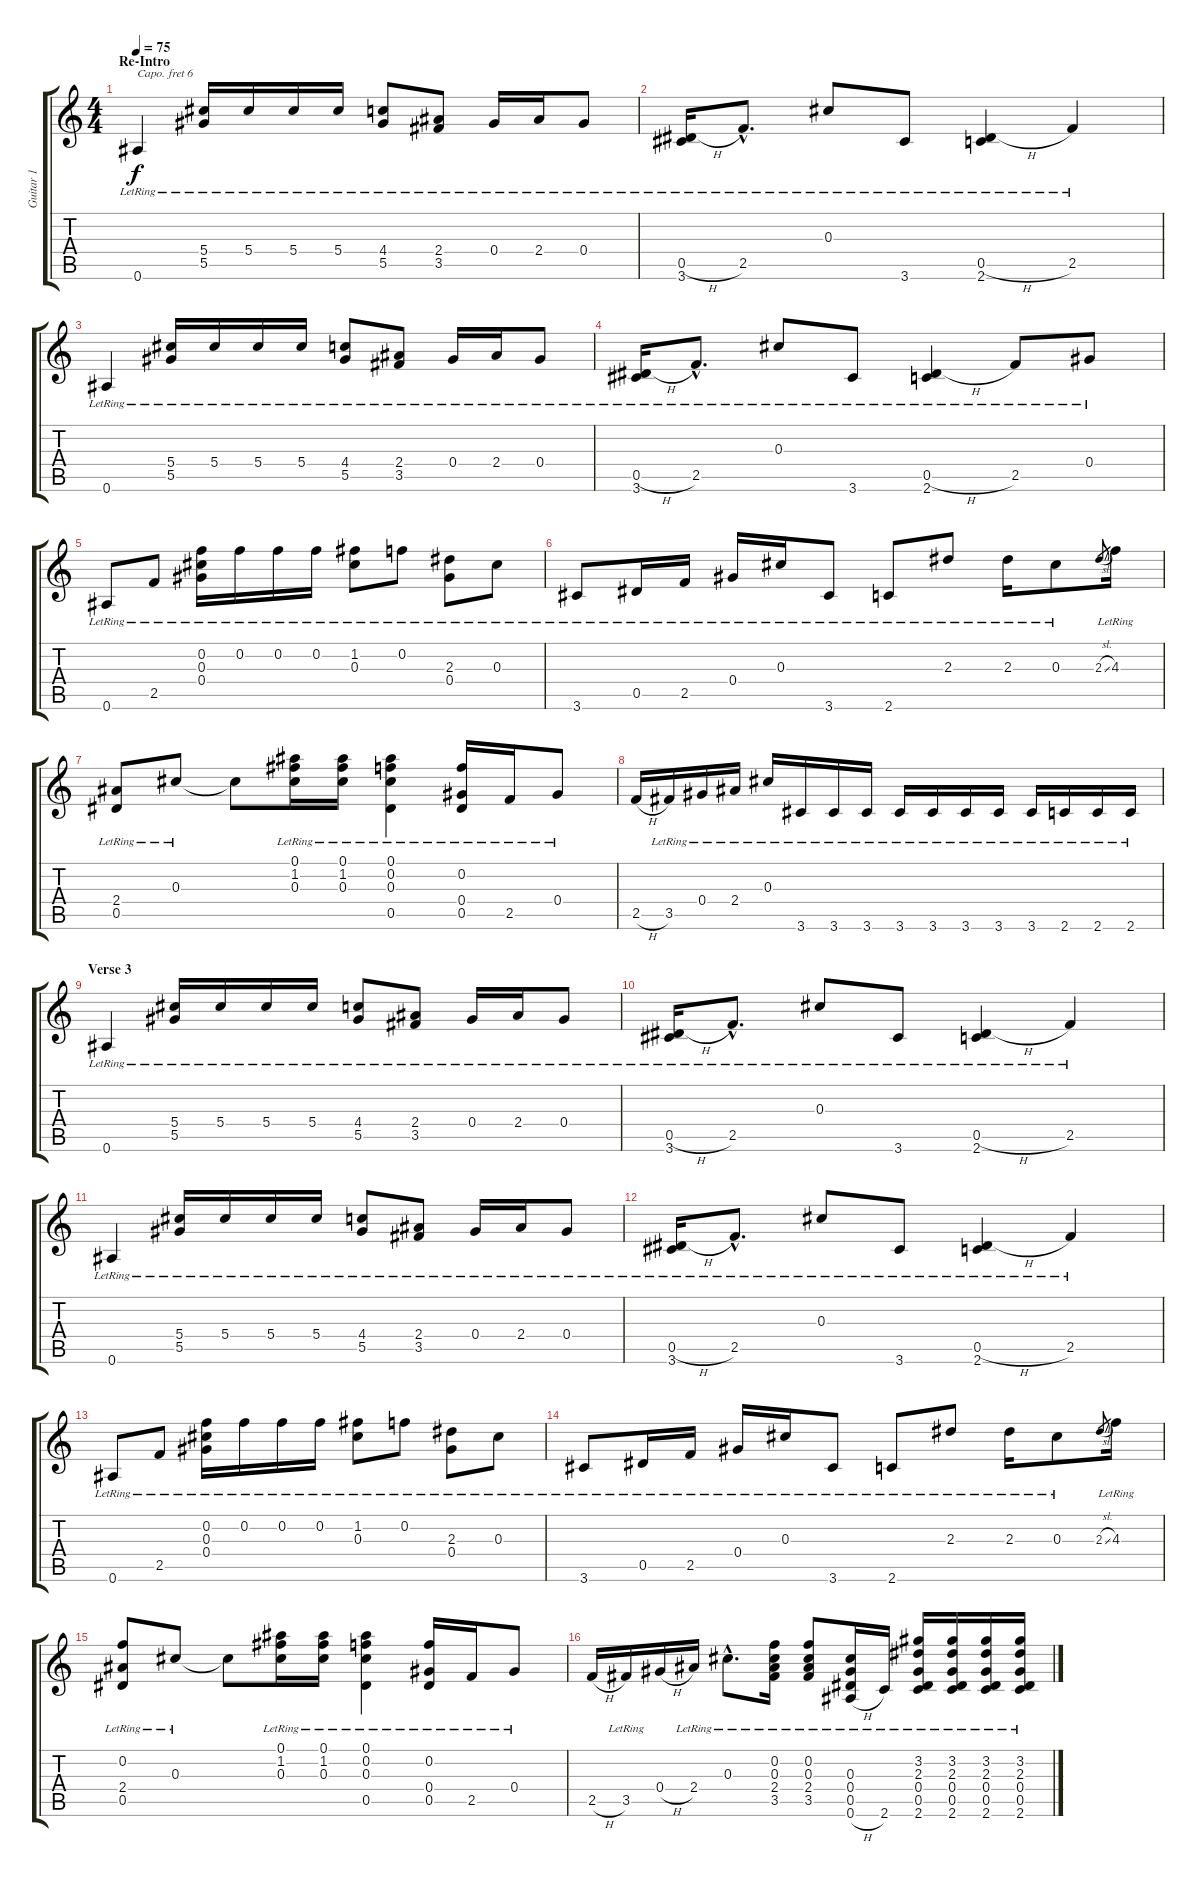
\track ("Guitar 1" "Guitar 1") {instrument acousticguitarsteel}
\staff {score tabs}
\capo 6
\tuning (E4 B3 G3 D3 A2 E2) {hide}
\ts (4 4)
\section ("" "Re-Intro")
\tempo 75
\clef g2
\ks c
0.6{lr}.4{dy f} (5.4{lr} 5.5{lr}).16 5.4{lr}.16 5.4{lr}.16 5.4{lr}.16 (4.4{lr} 5.5{lr}).8 (2.4{lr} 3.5{lr}).8 0.4{lr}.16 2.4{lr}.16 0.4{lr}.8 |
(0.5{h} 3.6{lr}).16 2.5{hac lr}.8{d} 0.3{lr}.8 3.6{lr}.8 (0.5{h} 2.6{lr}).4 2.5{lr}.4 |
0.6{lr}.4 (5.4{lr} 5.5{lr}).16 5.4{lr}.16 5.4{lr}.16 5.4{lr}.16 (4.4{lr} 5.5{lr}).8 (2.4{lr} 3.5{lr}).8 0.4{lr}.16 2.4{lr}.16 0.4{lr}.8 |
(0.5{h} 3.6{lr}).16 2.5{hac lr}.8{d} 0.3{lr}.8 3.6{lr}.8 (0.5{h} 2.6{lr}).4 2.5{lr}.8 0.4{lr}.8 |
0.6{lr}.8 2.5{lr}.8 (0.2{lr} 0.3{lr} 0.4{lr}).16 0.2{lr}.16 0.2{lr}.16 0.2{lr}.16 (1.2{lr} 0.3{lr}).8 0.2{lr}.8 (2.3{lr} 0.4{lr}).8 0.3{lr}.8 |
3.6{lr}.8 0.5{lr}.16 2.5{lr}.16 0.4{lr}.16 0.3{lr}.16 3.6{lr}.8 2.6{lr}.8 2.3{lr}.8 2.3{lr}.16 0.3{lr}.8 2.3{sl}.8{gr} 4.3{lr}.16 |
(2.4{lr} 0.5{lr}).8 0.3{lr}.8 0.3{t}.8 (0.1{lr} 1.2{lr} 0.3{lr}).16 (0.1{lr} 1.2{lr} 0.3{lr}).16 (0.1{lr} 0.2{lr} 0.3{lr} 0.5{lr}).4 (0.2{lr} 0.4{lr} 0.5{lr}).16 2.5{lr}.16 0.4{lr}.8 |
2.5{h}.16 3.5{lr}.16 0.4{lr}.16 2.4{lr}.16 0.3{lr}.16 3.6{lr}.16 3.6{lr}.16 3.6{lr}.16 3.6{lr}.16 3.6{lr}.16 3.6{lr}.16 3.6{lr}.16 3.6{lr}.16 2.6{lr}.16 2.6{lr}.16 2.6{lr}.16 |
\section ("" "Verse 3")
0.6{lr}.4 (5.4{lr} 5.5{lr}).16 5.4{lr}.16 5.4{lr}.16 5.4{lr}.16 (4.4{lr} 5.5{lr}).8 (2.4{lr} 3.5{lr}).8 0.4{lr}.16 2.4{lr}.16 0.4{lr}.8 |
(0.5{h} 3.6{lr}).16 2.5{hac lr}.8{d} 0.3{lr}.8 3.6{lr}.8 (0.5{h} 2.6{lr}).4 2.5{lr}.4 |
0.6{lr}.4 (5.4{lr} 5.5{lr}).16 5.4{lr}.16 5.4{lr}.16 5.4{lr}.16 (4.4{lr} 5.5{lr}).8 (2.4{lr} 3.5{lr}).8 0.4{lr}.16 2.4{lr}.16 0.4{lr}.8 |
(0.5{h} 3.6{lr}).16 2.5{hac lr}.8{d} 0.3{lr}.8 3.6{lr}.8 (0.5{h} 2.6{lr}).4 2.5{lr}.4 |
0.6{lr}.8 2.5{lr}.8 (0.2{lr} 0.3{lr} 0.4{lr}).16 0.2{lr}.16 0.2{lr}.16 0.2{lr}.16 (1.2{lr} 0.3{lr}).8 0.2{lr}.8 (2.3{lr} 0.4{lr}).8 0.3{lr}.8 |
3.6{lr}.8 0.5{lr}.16 2.5{lr}.16 0.4{lr}.16 0.3{lr}.16 3.6{lr}.8 2.6{lr}.8 2.3{lr}.8 2.3{lr}.16 0.3{lr}.8 2.3{sl}.8{gr} 4.3{lr}.16 |
(0.2{lr} 2.4{lr} 0.5{lr}).8 0.3{lr}.8 0.3{t}.8 (0.1{lr} 1.2{lr} 0.3{lr}).16 (0.1{lr} 1.2{lr} 0.3{lr}).16 (0.1{lr} 0.2{lr} 0.3{lr} 0.5{lr}).4 (0.2{lr} 0.4{lr} 0.5{lr}).16 2.5{lr}.16 0.4{lr}.8 |
2.5{h}.16 3.5{lr}.16 0.4{h}.16 2.4{lr}.16 0.3{hac lr}.8{d} (0.2{lr} 0.3{lr} 2.4{lr} 3.5{lr}).16 (0.2{lr} 0.3{lr} 2.4{lr} 3.5{lr}).8 (0.3{lr} 0.4{lr} 0.5{lr} 0.6{h}).16 2.6{lr}.16 (3.2{lr} 2.3{lr} 0.4{lr} 0.5{lr} 2.6{lr}).16 (3.2{lr} 2.3{lr} 0.4{lr} 0.5{lr} 2.6{lr}).16 (3.2{lr} 2.3{lr} 0.4{lr} 0.5{lr} 2.6{lr}).16 (3.2{lr} 2.3{lr} 0.4{lr} 0.5{lr} 2.6{lr}).16
